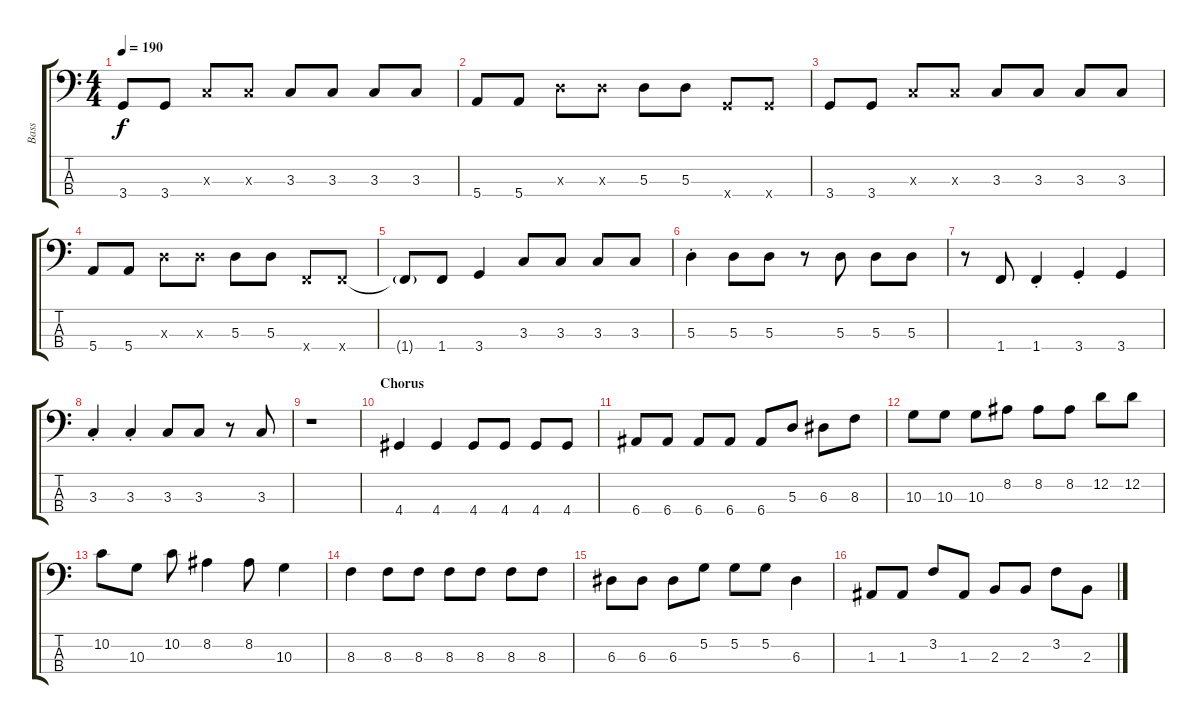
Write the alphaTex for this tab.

\track ("Bass" "Bass") {instrument electricbassfinger}
\staff {score tabs}
\tuning (G2 D2 A1 E1) {hide}
\ts (4 4)
\tempo 190
\clef f4
\ks c
3.4.8{dy f} 3.4.8 3.3{x}.8 3.3{x}.8 3.3.8 3.3.8 3.3.8 3.3.8 |
5.4.8 5.4.8 5.3{x}.8 5.3{x}.8 5.3.8 5.3.8 3.4{x}.8 3.4{x}.8 |
3.4.8 3.4.8 3.3{x}.8 3.3{x}.8 3.3.8 3.3.8 3.3.8 3.3.8 |
5.4.8 5.4.8 5.3{x}.8 5.3{x}.8 5.3.8 5.3.8 1.4{x}.8 1.4{x}.8 |
1.4{g t}.8 1.4.8 3.4.4 3.3.8 3.3.8 3.3.8 3.3.8 |
5.3{st}.4 5.3.8 5.3.8 r.8 5.3.8 5.3.8 5.3.8 |
r.8 1.4.8 1.4{st}.4 3.4{st}.4 3.4.4 |
3.3{st}.4 3.3{st}.4 3.3.8 3.3.8 r.8 3.3.8 |
r.1 |
\section ("" "Chorus")
4.4.4 4.4.4 4.4.8 4.4.8 4.4.8 4.4.8 |
6.4.8 6.4.8 6.4.8 6.4.8 6.4.8 5.3.8 6.3.8 8.3.8 |
10.3.8 10.3.8 10.3.8 8.2.8 8.2.8 8.2.8 12.2.8 12.2.8 |
10.2.8 10.3.8 10.2.8 8.2.4 8.2.8 10.3.4 |
8.3.4 8.3.8 8.3.8 8.3.8 8.3.8 8.3.8 8.3.8 |
6.3.8 6.3.8 6.3.8 5.2.8 5.2.8 5.2.8 6.3.4 |
1.3.8 1.3.8 3.2.8 1.3.8 2.3.8 2.3.8 3.2.8 2.3.8
